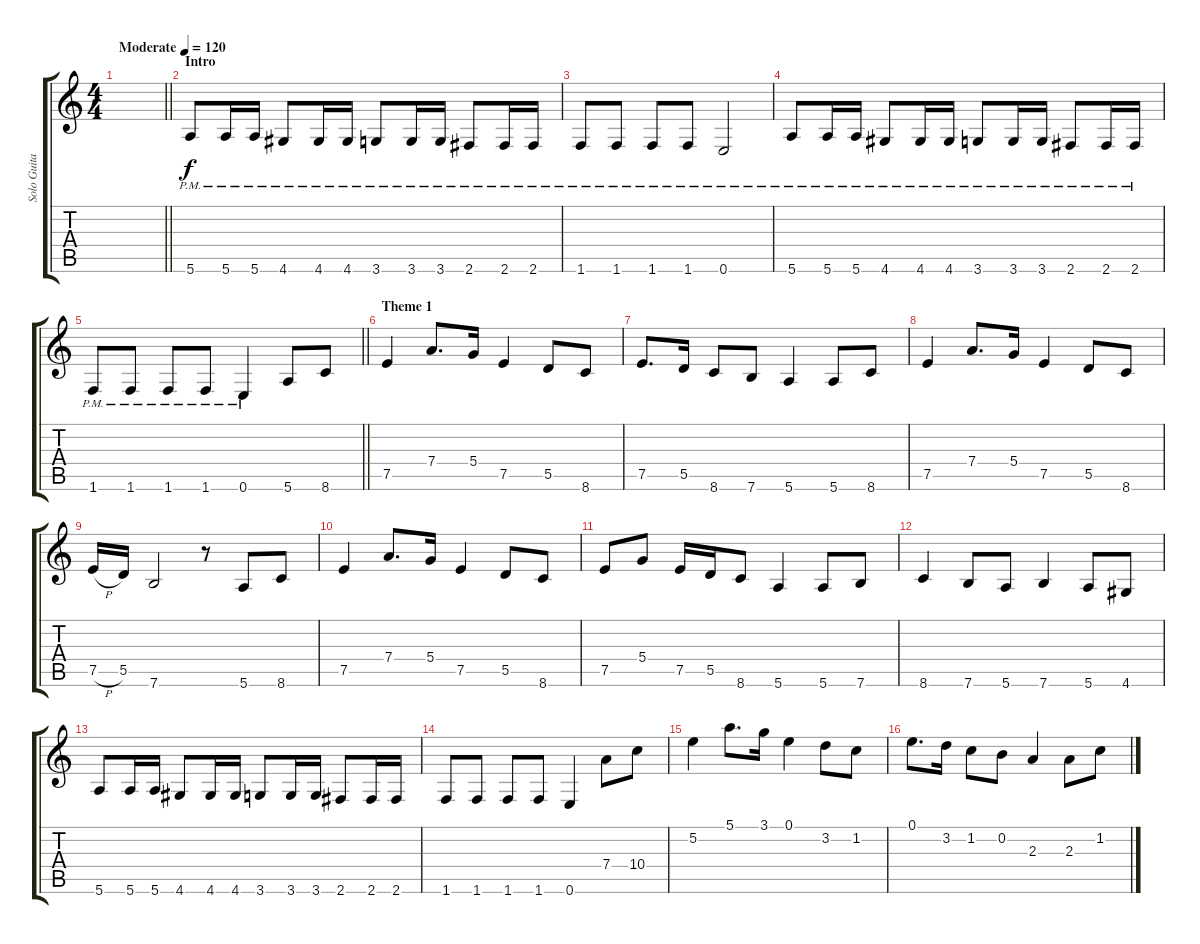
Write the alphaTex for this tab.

\track ("Solo Guitar" "Solo Guita") {instrument acousticguitarsteel}
\staff {score tabs}
\tuning (E4 B3 G3 D3 A2 E2) {hide}
\ts (4 4)
\tempo (120 "Moderate")
\clef g2
\barLineRight lightlight
\ks c
|
\section ("" "Intro")
5.6{pm}.8 5.6{pm}.16 5.6{pm}.16 4.6{pm}.8 4.6{pm}.16 4.6{pm}.16 3.6{pm}.8 3.6{pm}.16 3.6{pm}.16 2.6{pm}.8 2.6{pm}.16 2.6{pm}.16 |
1.6{pm}.8 1.6{pm}.8 1.6{pm}.8 1.6{pm}.8 0.6{pm}.2 |
5.6{pm}.8 5.6{pm}.16 5.6{pm}.16 4.6{pm}.8 4.6{pm}.16 4.6{pm}.16 3.6{pm}.8 3.6{pm}.16 3.6{pm}.16 2.6{pm}.8 2.6{pm}.16 2.6{pm}.16 |
\barLineRight lightlight
1.6{pm}.8 1.6{pm}.8 1.6{pm}.8 1.6{pm}.8 0.6{pm}.4 5.6.8 8.6.8 |
\section ("" "Theme 1")
7.5.4 7.4.8{d} 5.4.16 7.5.4 5.5.8 8.6.8 |
7.5.8{d} 5.5.16 8.6.8 7.6.8 5.6.4 5.6.8 8.6.8 |
7.5.4 7.4.8{d} 5.4.16 7.5.4 5.5.8 8.6.8 |
7.5{h}.16 5.5.16 7.6.2 r.8 5.6.8 8.6.8 |
7.5.4 7.4.8{d} 5.4.16 7.5.4 5.5.8 8.6.8 |
7.5.8 5.4.8 7.5.16 5.5.16 8.6.8 5.6.4 5.6.8 7.6.8 |
8.6.4 7.6.8 5.6.8 7.6.4 5.6.8 4.6.8 |
5.6.8 5.6.16 5.6.16 4.6.8 4.6.16 4.6.16 3.6.8 3.6.16 3.6.16 2.6.8 2.6.16 2.6.16 |
1.6.8 1.6.8 1.6.8 1.6.8 0.6.4 7.4.8 10.4.8 |
5.2.4 5.1.8{d} 3.1.16 0.1.4 3.2.8 1.2.8 |
0.1.8{d} 3.2.16 1.2.8 0.2.8 2.3.4 2.3.8 1.2.8
